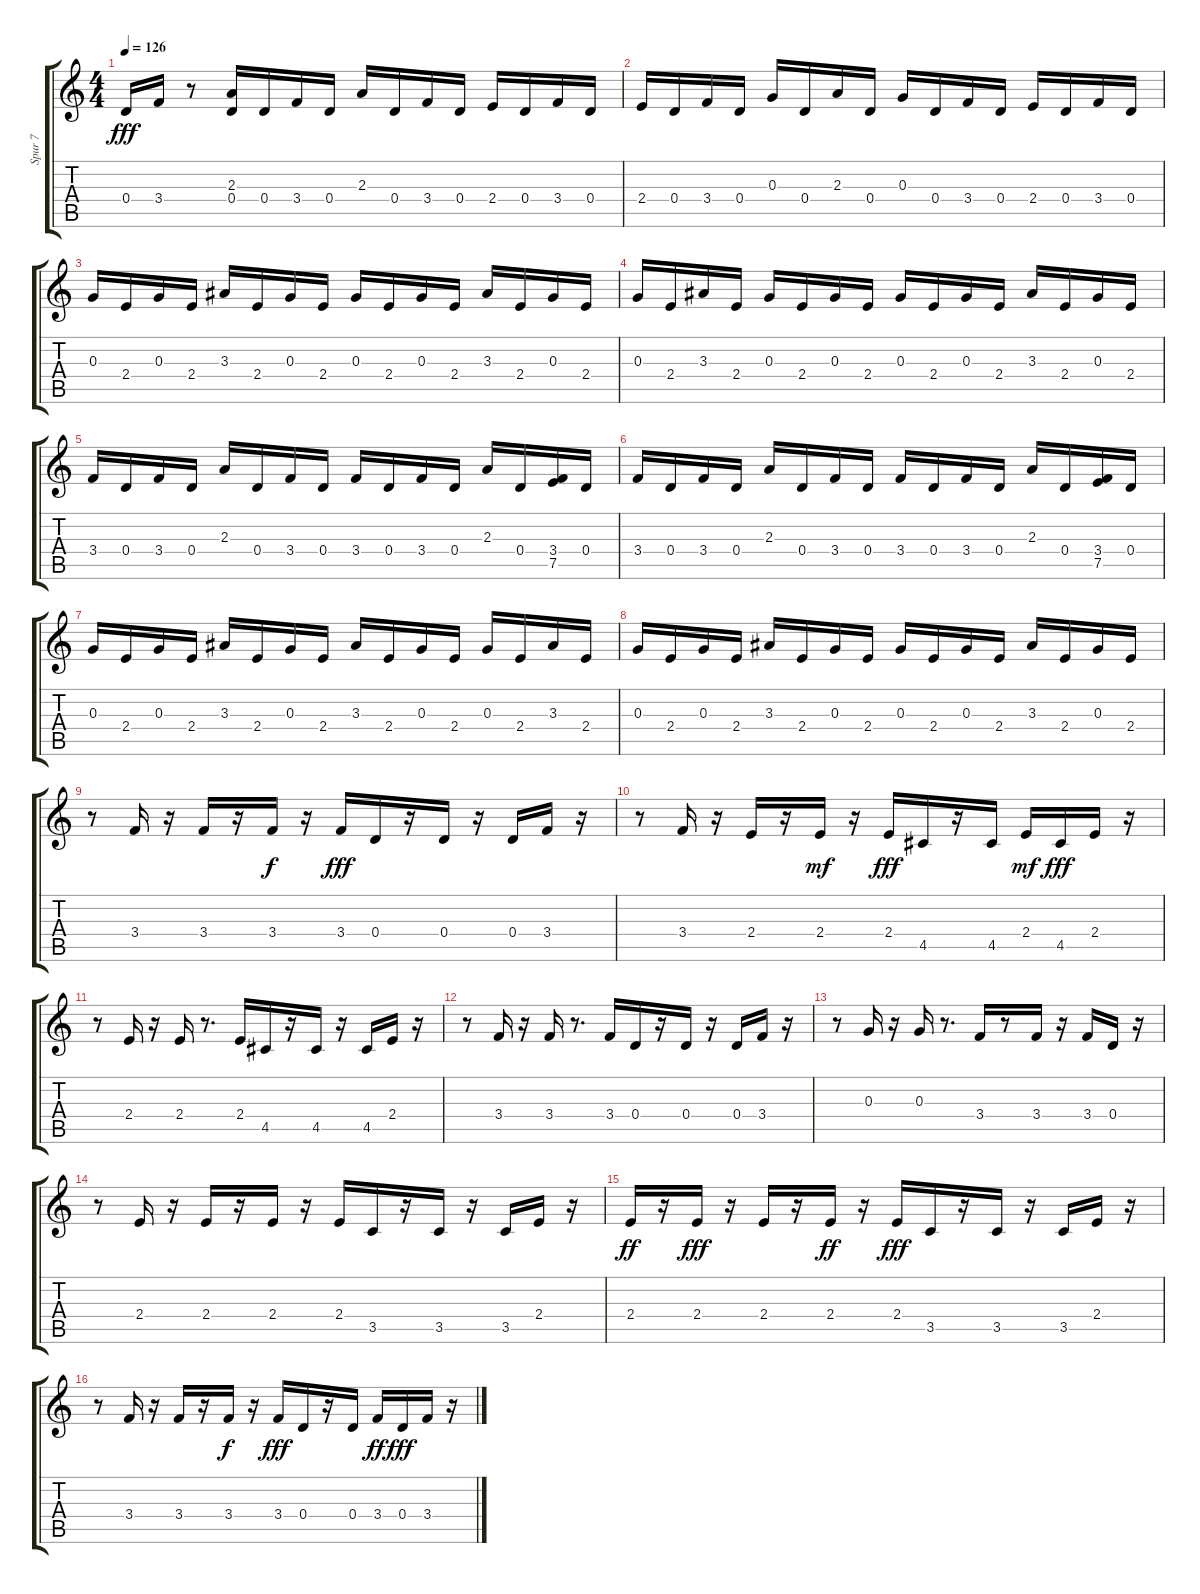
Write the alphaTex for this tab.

\track ("Spur 7" "Spur 7") {instrument electricguitarmuted}
\staff {score tabs}
\tuning (E4 B3 G3 D3 A2 E2) {hide}
\ts (4 4)
\tempo 126
\clef g2
\ks c
0.4.16{dy fff} 3.4.16 r.8 (2.3 0.4).16 0.4.16 3.4.16 0.4.16 2.3.16 0.4.16 3.4.16 0.4.16 2.4.16 0.4.16 3.4.16 0.4.16 |
2.4.16 0.4.16 3.4.16 0.4.16 0.3.16 0.4.16 2.3.16 0.4.16 0.3.16 0.4.16 3.4.16 0.4.16 2.4.16 0.4.16 3.4.16 0.4.16 |
0.3.16 2.4.16 0.3.16 2.4.16 3.3.16 2.4.16 0.3.16 2.4.16 0.3.16 2.4.16 0.3.16 2.4.16 3.3.16 2.4.16 0.3.16 2.4.16 |
0.3.16 2.4.16 3.3.16 2.4.16 0.3.16 2.4.16 0.3.16 2.4.16 0.3.16 2.4.16 0.3.16 2.4.16 3.3.16 2.4.16 0.3.16 2.4.16 |
3.4.16 0.4.16 3.4.16 0.4.16 2.3.16 0.4.16 3.4.16 0.4.16 3.4.16 0.4.16 3.4.16 0.4.16 2.3.16 0.4.16 (3.4 7.5).16 0.4.16 |
3.4.16 0.4.16 3.4.16 0.4.16 2.3.16 0.4.16 3.4.16 0.4.16 3.4.16 0.4.16 3.4.16 0.4.16 2.3.16 0.4.16 (3.4 7.5).16 0.4.16 |
0.3.16 2.4.16 0.3.16 2.4.16 3.3.16 2.4.16 0.3.16 2.4.16 3.3.16 2.4.16 0.3.16 2.4.16 0.3.16 2.4.16 3.3.16 2.4.16 |
0.3.16 2.4.16 0.3.16 2.4.16 3.3.16 2.4.16 0.3.16 2.4.16 0.3.16 2.4.16 0.3.16 2.4.16 3.3.16 2.4.16 0.3.16 2.4.16 |
r.8 3.4.16 r.16 3.4.16 r.16 3.4.16{dy f} r.16 3.4.16{dy fff} 0.4.16 r.16 0.4.16 r.16 0.4.16 3.4.16 r.16 |
r.8 3.4.16 r.16 2.4.16 r.16 2.4.16{dy mf} r.16 2.4.16{dy fff} 4.5.16 r.16 4.5.16 2.4.16{dy mf} 4.5.16{dy fff} 2.4.16 r.16 |
r.8 2.4.16 r.16 2.4.16 r.8{d} 2.4.16 4.5.16 r.16 4.5.16 r.16 4.5.16 2.4.16 r.16 |
r.8 3.4.16 r.16 3.4.16 r.8{d} 3.4.16 0.4.16 r.16 0.4.16 r.16 0.4.16 3.4.16 r.16 |
r.8 0.3.16 r.16 0.3.16 r.8{d} 3.4.16 r.8 3.4.16 r.16 3.4.16 0.4.16 r.16 |
r.8 2.4.16 r.16 2.4.16 r.16 2.4.16 r.16 2.4.16 3.5.16 r.16 3.5.16 r.16 3.5.16 2.4.16 r.16 |
2.4.16{dy ff} r.16 2.4.16{dy fff} r.16 2.4.16 r.16 2.4.16{dy ff} r.16 2.4.16{dy fff} 3.5.16 r.16 3.5.16 r.16 3.5.16 2.4.16 r.16 |
r.8 3.4.16 r.16 3.4.16 r.16 3.4.16{dy f} r.16 3.4.16{dy fff} 0.4.16 r.16 0.4.16 3.4.16{dy ff} 0.4.16{dy fff} 3.4.16 r.16
